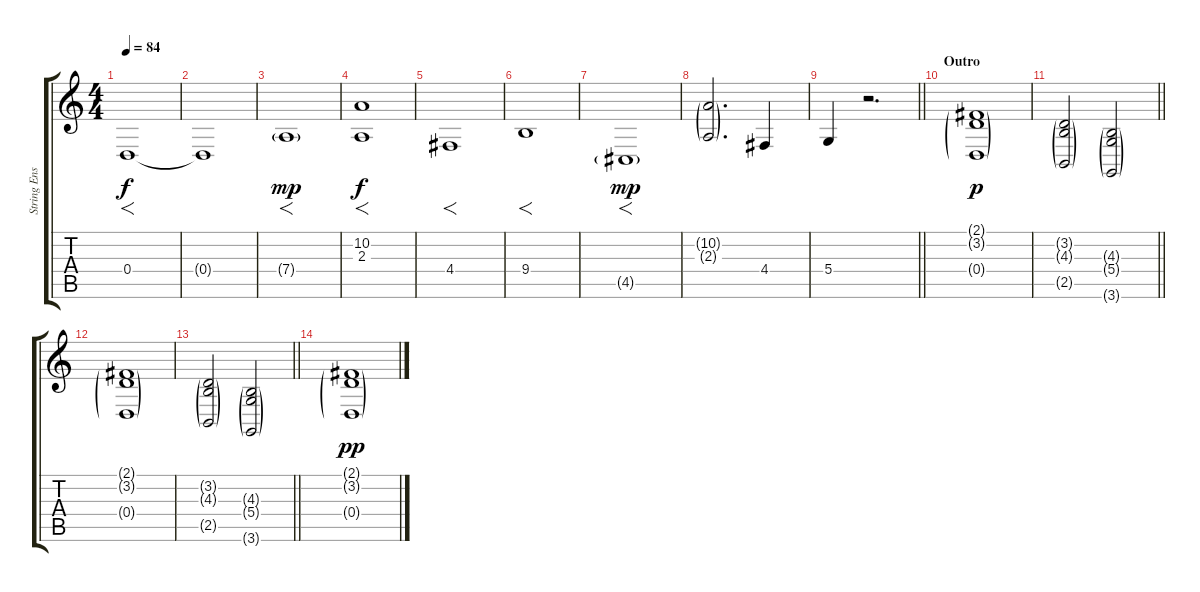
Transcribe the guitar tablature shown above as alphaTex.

\track ("String Ensemble" "String Ens") {instrument stringensemble2}
\staff {score tabs}
\tuning (E4 B3 G3 D3 A2 E2) {hide}
\ts (4 4)
\tempo 84
\clef g2
\ks c
0.4.1{f dy f} |
0.4{t}.1 |
7.4{g}.1{f dy mp} |
(10.2 2.3).1{f dy f} |
4.4.1{f} |
9.4.1{f} |
4.5{g}.1{f dy mp} |
(10.2{g} 2.3{g}).2{d} 4.4.4 |
\barLineRight lightlight
5.4.4 r.2{d} |
\section ("" "Outro")
(2.1{g} 3.2{g} 0.4{g}).1{dy p} |
\barLineRight lightlight
(3.2{g} 4.3{g} 2.5{g}).2 (4.3{g} 5.4{g} 3.6{g}).2 |
(2.1{g} 3.2{g} 0.4{g}).1 |
\barLineRight lightlight
(3.2{g} 4.3{g} 2.5{g}).2 (4.3{g} 5.4{g} 3.6{g}).2 |
(2.1{g} 3.2{g} 0.4{g}).1{dy pp}
